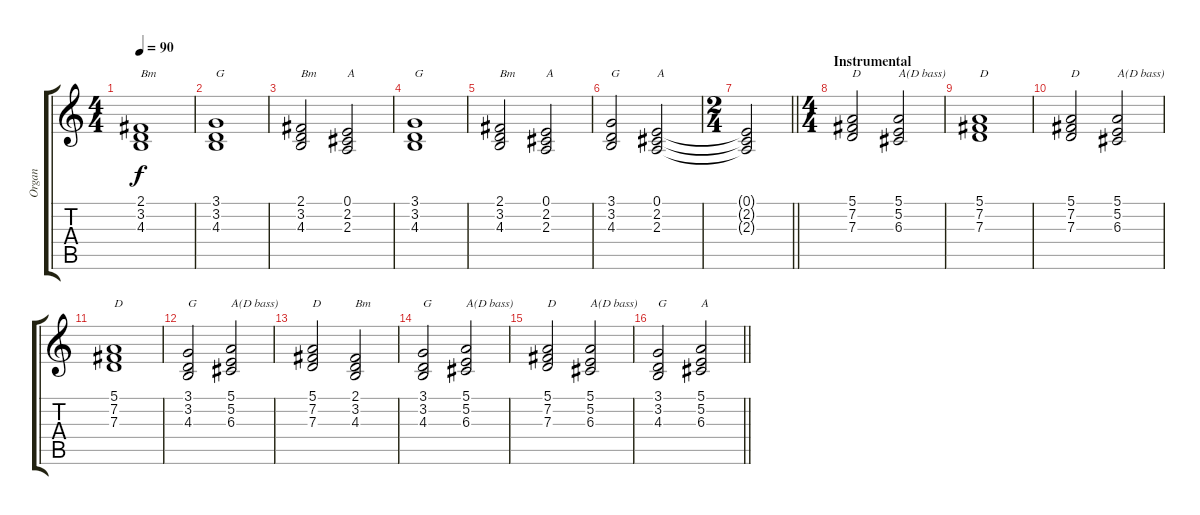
\track ("Organ" "Organ") {instrument percussiveorgan}
\staff {score tabs}
\tuning (E4 B3 G3 D3 A2 E2) {hide}
\ts (4 4)
\tempo 90
\clef g2
\ks c
(2.1 3.2 4.3).1{txt "Bm" dy f} |
(3.1 3.2 4.3).1{txt "G"} |
(2.1 3.2 4.3).2{txt "Bm"} (0.1 2.2 2.3).2{txt "A"} |
(3.1 3.2 4.3).1{txt "G"} |
(2.1 3.2 4.3).2{txt "Bm"} (0.1 2.2 2.3).2{txt "A"} |
(3.1 3.2 4.3).2{txt "G"} (0.1 2.2 2.3).2{txt "A"} |
\ts (2 4)
\barLineRight lightlight
(0.1{t} 2.2{t} 2.3{t}).2 |
\ts (4 4)
\section ("" "Instrumental")
(5.1 7.2 7.3).2{txt "D"} (5.1 5.2 6.3).2{txt "A(D bass)"} |
(5.1 7.2 7.3).1{txt "D"} |
(5.1 7.2 7.3).2{txt "D"} (5.1 5.2 6.3).2{txt "A(D bass)"} |
(5.1 7.2 7.3).1{txt "D"} |
(3.1 3.2 4.3).2{txt "G"} (5.1 5.2 6.3).2{txt "A(D bass)"} |
(5.1 7.2 7.3).2{txt "D"} (2.1 3.2 4.3).2{txt "Bm"} |
(3.1 3.2 4.3).2{txt "G"} (5.1 5.2 6.3).2{txt "A(D bass)"} |
(5.1 7.2 7.3).2{txt "D"} (5.1 5.2 6.3).2{txt "A(D bass)"} |
\barLineRight lightlight
(3.1 3.2 4.3).2{txt "G"} (5.1 5.2 6.3).2{txt "A"}
